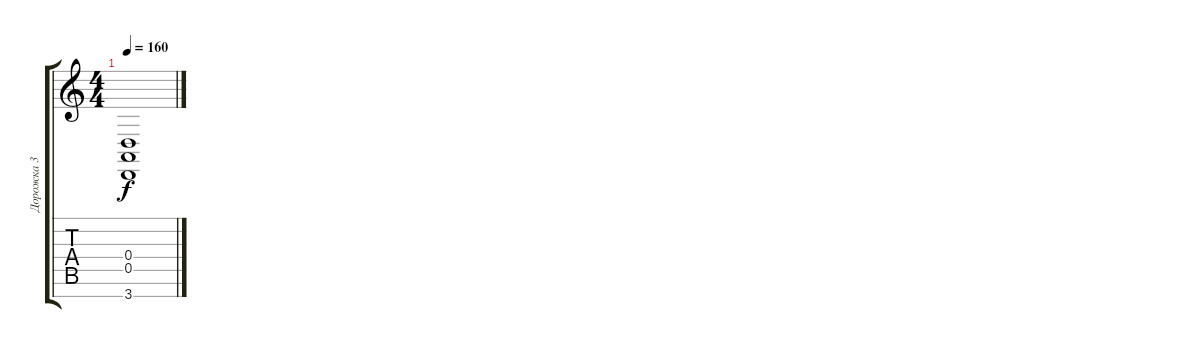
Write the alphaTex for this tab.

\track ("Дорожка 3" "Дорожка 3") {instrument stringensemble1}
\staff {score tabs}
\tuning (E4 B3 G3 D3 A2 E2 B1) {hide}
\ts (4 4)
\tempo 160
\clef g2
\ks c
(0.4{t} 0.5{t} 3.7{t}).1{dy f volume 10}
